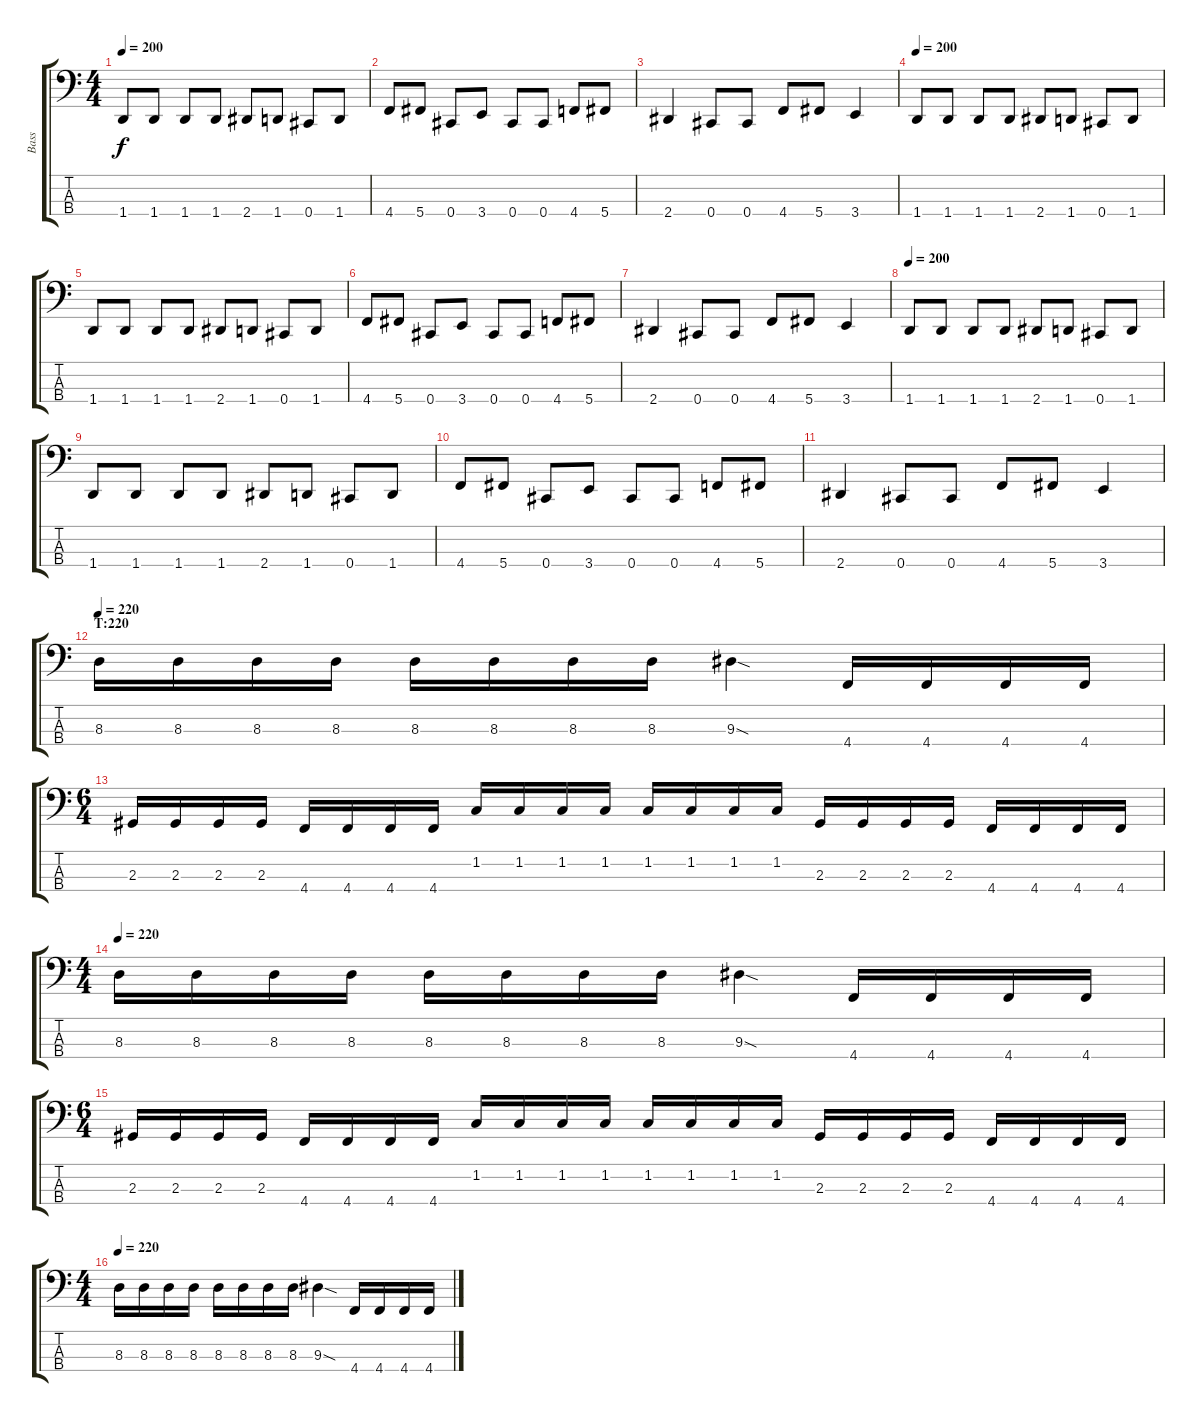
\track ("Bass" "Bass") {instrument electricbasspick}
\staff {score tabs}
\tuning (E2 B1 Gb1 Db1) {hide}
\ts (4 4)
\tempo 200
\clef f4
\ks c
1.4.8{dy f} 1.4.8 1.4.8 1.4.8 2.4.8 1.4.8 0.4.8 1.4.8 |
4.4.8 5.4.8 0.4.8 3.4.8 0.4.8 0.4.8 4.4.8 5.4.8 |
2.4.4 0.4.8 0.4.8 4.4.8 5.4.8 3.4.4 |
\tempo 200
1.4.8 1.4.8 1.4.8 1.4.8 2.4.8 1.4.8 0.4.8 1.4.8 |
1.4.8 1.4.8 1.4.8 1.4.8 2.4.8 1.4.8 0.4.8 1.4.8 |
4.4.8 5.4.8 0.4.8 3.4.8 0.4.8 0.4.8 4.4.8 5.4.8 |
2.4.4 0.4.8 0.4.8 4.4.8 5.4.8 3.4.4 |
\tempo 200
1.4.8 1.4.8 1.4.8 1.4.8 2.4.8 1.4.8 0.4.8 1.4.8 |
1.4.8 1.4.8 1.4.8 1.4.8 2.4.8 1.4.8 0.4.8 1.4.8 |
4.4.8 5.4.8 0.4.8 3.4.8 0.4.8 0.4.8 4.4.8 5.4.8 |
2.4.4 0.4.8 0.4.8 4.4.8 5.4.8 3.4.4 |
\section ("" "T:220")
\tempo 220
8.3.16 8.3.16 8.3.16 8.3.16 8.3.16 8.3.16 8.3.16 8.3.16 9.3{sod}.4 4.4.16 4.4.16 4.4.16 4.4.16 |
\ts (6 4)
2.3.16 2.3.16 2.3.16 2.3.16 4.4.16 4.4.16 4.4.16 4.4.16 1.2.16 1.2.16 1.2.16 1.2.16 1.2.16 1.2.16 1.2.16 1.2.16 2.3.16 2.3.16 2.3.16 2.3.16 4.4.16 4.4.16 4.4.16 4.4.16 |
\ts (4 4)
\tempo 220
8.3.16 8.3.16 8.3.16 8.3.16 8.3.16 8.3.16 8.3.16 8.3.16 9.3{sod}.4 4.4.16 4.4.16 4.4.16 4.4.16 |
\ts (6 4)
2.3.16 2.3.16 2.3.16 2.3.16 4.4.16 4.4.16 4.4.16 4.4.16 1.2.16 1.2.16 1.2.16 1.2.16 1.2.16 1.2.16 1.2.16 1.2.16 2.3.16 2.3.16 2.3.16 2.3.16 4.4.16 4.4.16 4.4.16 4.4.16 |
\ts (4 4)
\tempo 220
8.3.16 8.3.16 8.3.16 8.3.16 8.3.16 8.3.16 8.3.16 8.3.16 9.3{sod}.4 4.4.16 4.4.16 4.4.16 4.4.16
